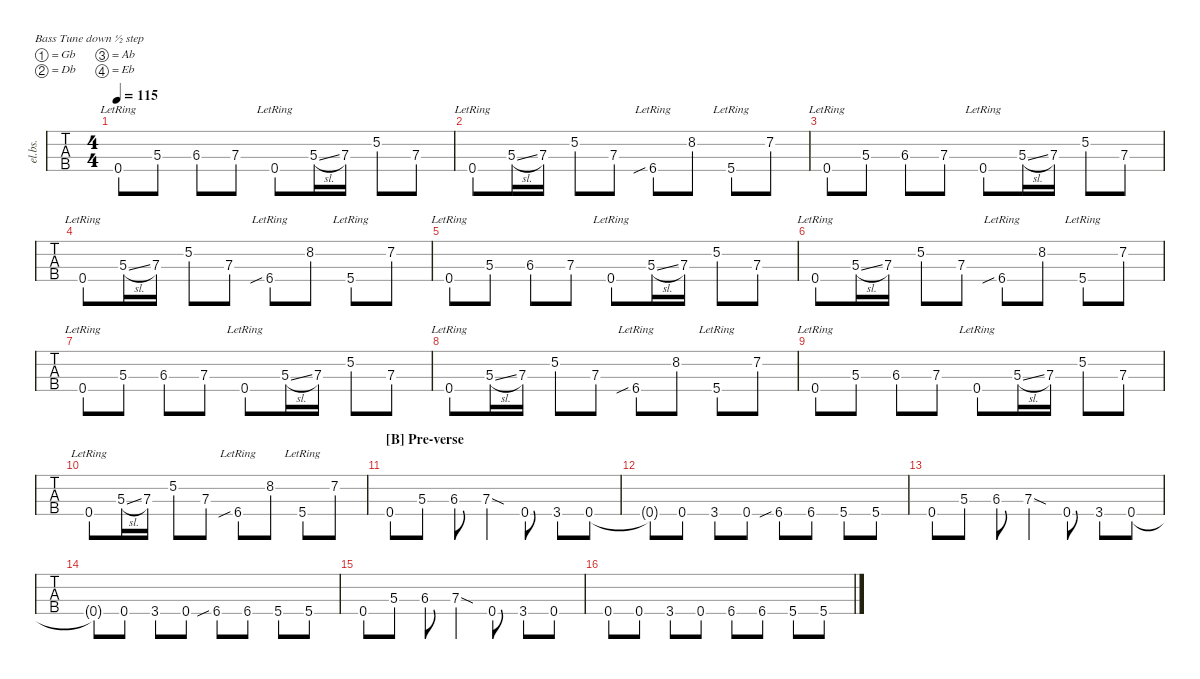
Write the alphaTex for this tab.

\defaultSystemsLayout 4
\hideDynamics
\bracketExtendMode nobrackets
\otherSystemsTrackNameOrientation horizontal
\track ("Bass" "el.bs.") {multiBarRest instrument electricbassfinger}
\staff {tabs}
\tuning (Gb2 Db2 Ab1 Eb1)
\ts (4 4)
\tempo 115
\clef f4
\ks c
0.4{lr acc #}.8{dy mf} 5.3{acc #}.8 6.3.8 7.3{acc #}.8 0.4{lr acc #}.8 5.3{sl acc #}.16 7.3{acc #}.16 5.2{acc #}.8 7.3{acc #}.8 |
0.4{lr acc #}.8 5.3{sl acc #}.16 7.3{acc #}.16 5.2{acc #}.8 7.3{acc #}.8 6.4{sib lr}.8 8.2.8 5.4{lr acc #}.8 7.2{acc #}.8 |
0.4{lr acc #}.8 5.3{acc #}.8 6.3.8 7.3{acc #}.8 0.4{lr acc #}.8 5.3{sl acc #}.16 7.3{acc #}.16 5.2{acc #}.8 7.3{acc #}.8 |
0.4{lr acc #}.8 5.3{sl acc #}.16 7.3{acc #}.16 5.2{acc #}.8 7.3{acc #}.8 6.4{sib lr}.8 8.2.8 5.4{lr acc #}.8 7.2{acc #}.8 |
0.4{lr acc #}.8 5.3{acc #}.8 6.3.8 7.3{acc #}.8 0.4{lr acc #}.8 5.3{sl acc #}.16 7.3{acc #}.16 5.2{acc #}.8 7.3{acc #}.8 |
0.4{lr acc #}.8 5.3{sl acc #}.16 7.3{acc #}.16 5.2{acc #}.8 7.3{acc #}.8 6.4{sib lr}.8 8.2.8 5.4{lr acc #}.8 7.2{acc #}.8 |
0.4{lr acc #}.8 5.3{acc #}.8 6.3.8 7.3{acc #}.8 0.4{lr acc #}.8 5.3{sl acc #}.16 7.3{acc #}.16 5.2{acc #}.8 7.3{acc #}.8 |
0.4{lr acc #}.8 5.3{sl acc #}.16 7.3{acc #}.16 5.2{acc #}.8 7.3{acc #}.8 6.4{sib lr}.8 8.2.8 5.4{lr acc #}.8 7.2{acc #}.8 |
0.4{lr acc #}.8 5.3{acc #}.8 6.3.8 7.3{acc #}.8 0.4{lr acc #}.8 5.3{sl acc #}.16 7.3{acc #}.16 5.2{acc #}.8 7.3{acc #}.8 |
0.4{lr acc #}.8 5.3{sl acc #}.16 7.3{acc #}.16 5.2{acc #}.8 7.3{acc #}.8 6.4{sib lr}.8 8.2.8 5.4{lr acc #}.8 7.2{acc #}.8 |
\section ("B" "Pre-verse")
0.4{acc #}.8{instrument electricbassfinger} 5.3{acc #}.8 6.3.8 7.3{sod acc #}.4 0.4{acc #}.8 3.4{acc #}.8 0.4{acc #}.8 |
0.4{t acc #}.8 0.4{acc #}.8 3.4{acc #}.8 0.4{acc #}.8 6.4{sib}.8 6.4.8 5.4{acc #}.8 5.4{acc #}.8 |
0.4{acc #}.8 5.3{acc #}.8 6.3.8 7.3{sod acc #}.4 0.4{acc #}.8 3.4{acc #}.8 0.4{acc #}.8 |
0.4{t acc #}.8 0.4{acc #}.8 3.4{acc #}.8 0.4{acc #}.8 6.4{sib}.8 6.4.8 5.4{acc #}.8 5.4{acc #}.8 |
0.4{acc #}.8 5.3{acc #}.8 6.3.8 7.3{sod acc #}.4 0.4{acc #}.8 3.4{acc #}.8 0.4{acc #}.8 |
0.4{acc #}.8 0.4{acc #}.8 3.4{st acc #}.8 0.4{acc #}.8 6.4.8 6.4.8 5.4{acc #}.8 5.4{acc #}.8
